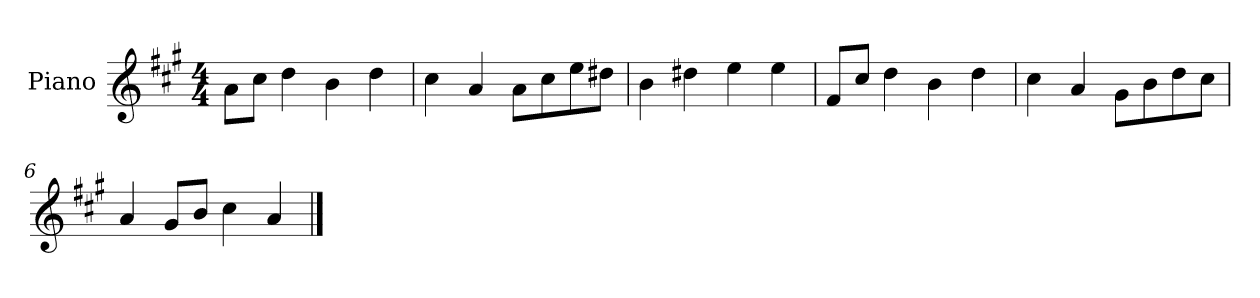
**kern
*part1
*staff1
*I"Piano
*I'P-no
*clefG2
*k[f#c#g#]
*M4/4
*MM90
=1
8a\L
8cc#\J
4dd\
4b\
4dd\
=2
4cc#\
4a/
8a\L
8cc#\
8ee\
8dd#X\J
=3
4b\
4dd#X\
4ee\
4ee\
=4
8f#/L
8cc#/J
4dd\
4b\
4dd\
=5
4cc#\
4a/
8g#\L
8b\
8dd\
8cc#\J
=6
4a/
8g#/L
8b/J
4cc#\
4a/
==
*-
